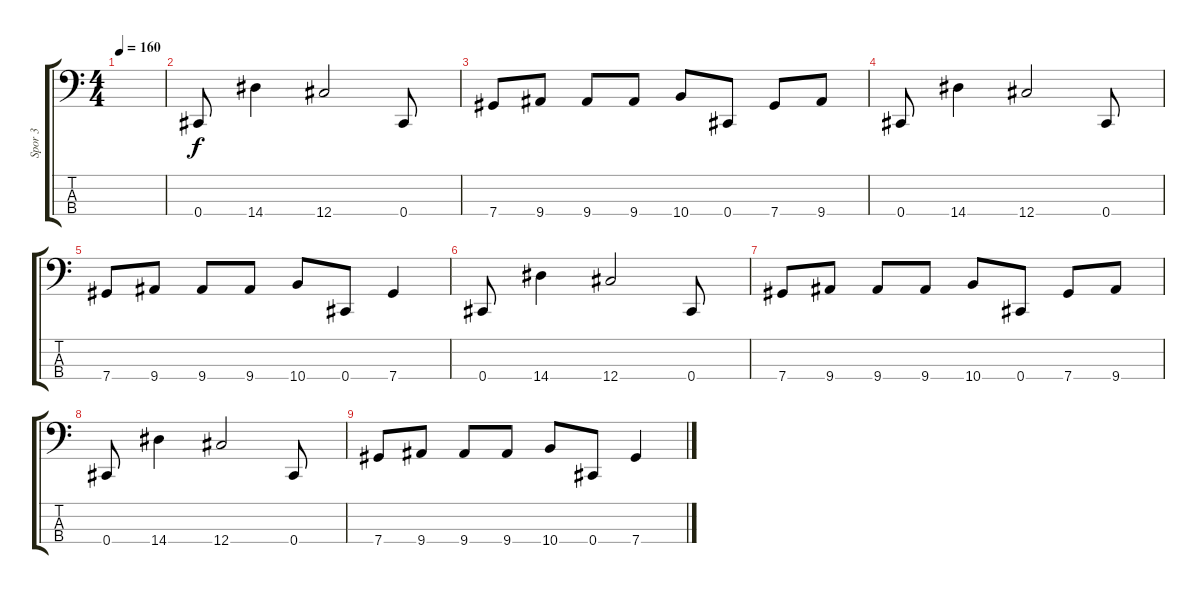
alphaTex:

\track ("Spor 3" "Spor 3") {instrument electricbasspick}
\staff {score tabs}
\tuning (Gb2 Db2 Ab1 Db1) {hide}
\ts (4 4)
\tempo 160
\clef f4
\ks c
|
0.4.8 14.4.4 12.4.2 0.4.8 |
7.4.8 9.4.8 9.4.8 9.4.8 10.4.8 0.4.8 7.4.8 9.4.8 |
0.4.8 14.4.4 12.4.2 0.4.8 |
7.4.8 9.4.8 9.4.8 9.4.8 10.4.8 0.4.8 7.4.4 |
0.4.8 14.4.4 12.4.2 0.4.8 |
7.4.8 9.4.8 9.4.8 9.4.8 10.4.8 0.4.8 7.4.8 9.4.8 |
0.4.8 14.4.4 12.4.2 0.4.8 |
7.4.8 9.4.8 9.4.8 9.4.8 10.4.8 0.4.8 7.4.4
